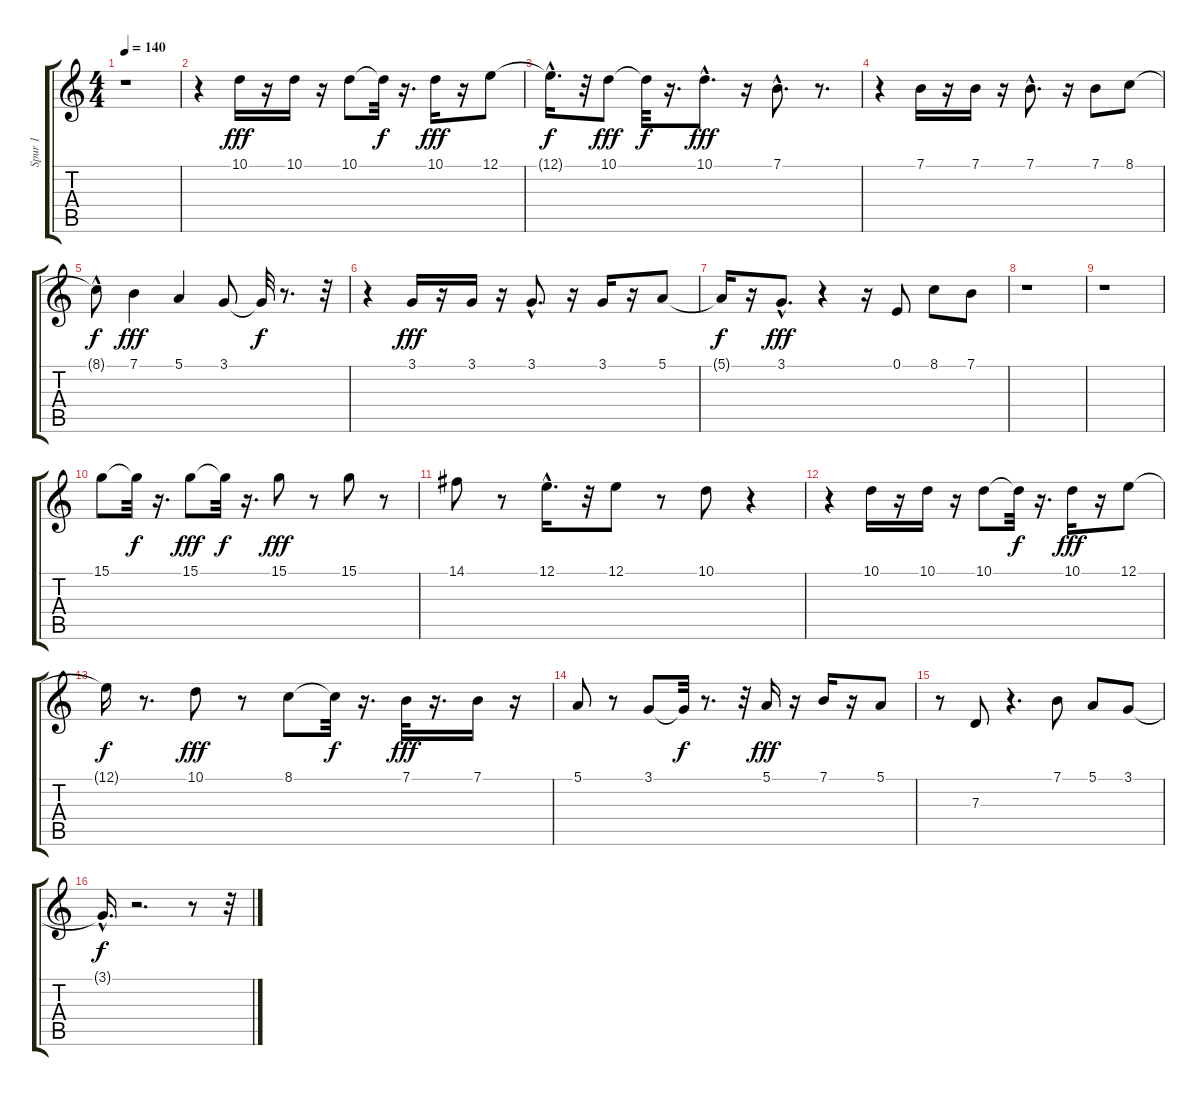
\track ("Spur 1" "Spur 1") {instrument ocarina}
\staff {score tabs}
\tuning (E4 B3 G3 D3 A2 E2) {hide}
\ts (4 4)
\tempo 140
\clef g2
\ks c
r.1{dy fff} |
r.4 10.1.16 r.16 10.1.16 r.16 10.1.8 10.1{t}.32{dy f} r.16{d} 10.1.16{dy fff} r.16 12.1.8 |
12.1{hac t}.16{d dy f} r.32 10.1.8{dy fff} 10.1{t}.32{dy f} r.16{d} 10.1{hac}.8{d dy fff} r.16 7.1{hac}.8{d} r.8{d} |
r.4 7.1.16 r.16 7.1.16 r.16 7.1{hac}.8{d} r.16 7.1.8 8.1.8 |
8.1{hac t}.8{dy f} 7.1.4{dy fff} 5.1.4 3.1.8 3.1{t}.32{dy f} r.8{d} r.32 |
r.4 3.1.16{dy fff} r.16 3.1.16 r.16 3.1{hac}.8{d} r.16 3.1.16 r.16 5.1.8 |
5.1{t}.16{dy f} r.16 3.1{hac}.8{d dy fff} r.4 r.16 0.1.8 8.1.8 7.1.8 |
r.1 |
r.1 |
15.1.8 15.1{t}.32{dy f} r.16{d} 15.1.8{dy fff} 15.1{t}.32{dy f} r.16{d} 15.1.8{dy fff} r.8 15.1.8 r.8 |
14.1.8 r.8 12.1{hac}.16{d} r.32 12.1.8 r.8 10.1.8 r.4 |
r.4 10.1.16 r.16 10.1.16 r.16 10.1.8 10.1{t}.32{dy f} r.16{d} 10.1.16{dy fff} r.16 12.1.8 |
12.1{t}.16{dy f} r.8{d} 10.1.8{dy fff} r.8 8.1.8 8.1{t}.32{dy f} r.16{d} 7.1.32{dy fff} r.16{d} 7.1.16 r.16 |
5.1.8 r.8 3.1.8 3.1{t}.32{dy f} r.8{d} r.32 5.1.16{dy fff} r.16 7.1.16 r.16 5.1.8 |
r.8 7.3.8 r.4{d} 7.1.8 5.1.8 3.1.8 |
3.1{hac t}.16{d dy f} r.2{d} r.8 r.32
